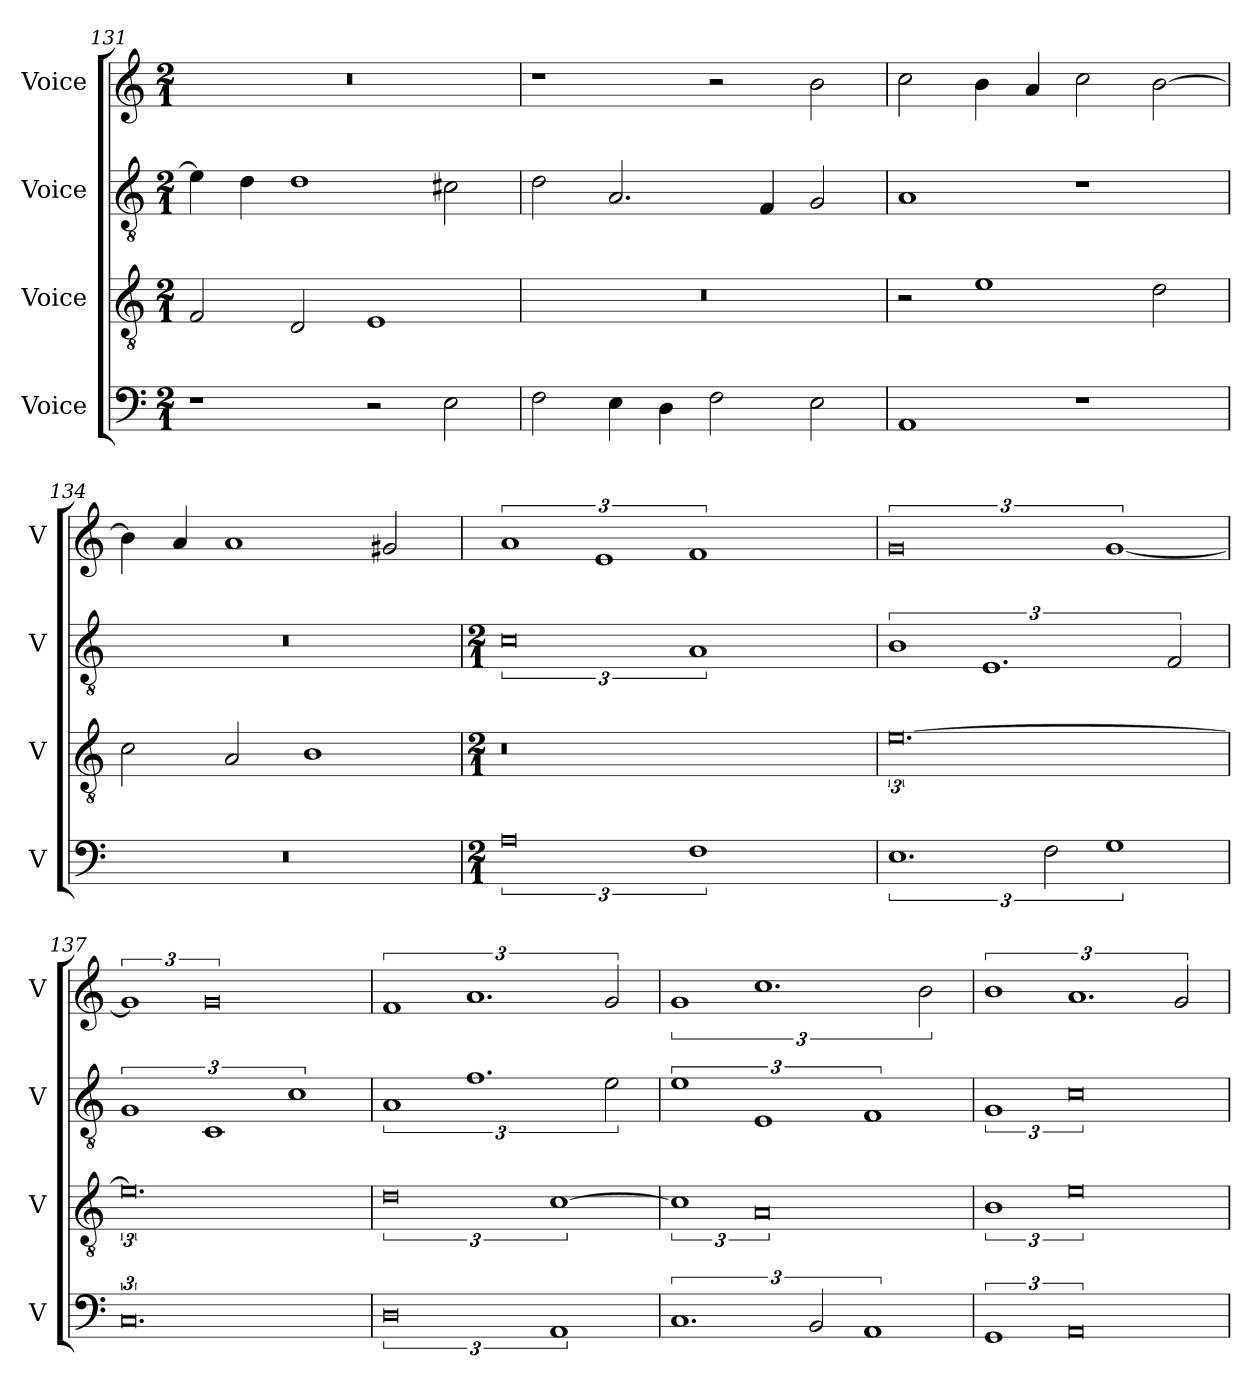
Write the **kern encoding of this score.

**kern	**kern	**kern	**kern
*part4	*part3	*part2	*part1
*staff4	*staff3	*staff2	*staff1
*I"Voice	*I"Voice	*I"Voice	*I"Voice
*I'V	*I'V	*I'V	*I'V
!!LO:LB:g=z
*clefF4	*clefGv2	*clefGv2	*clefG2
*k[]	*k[]	*k[]	*k[]
*M2/1	*M2/1	*M2/1	*M2/1
=131	=131	=131	=131
1r	2F/	4e\]	0r
.	.	4d\	.
.	2D/	1d	.
2r	1E	.	.
2E\	.	2c#X\	.
=132	=132	=132	=132
2F\	0r	2d\	1r
4E\	.	2.A/	.
4D\	.	.	.
2F\	.	.	2r
.	.	4F/	.
2E\	.	2G/	2b\
=133	=133	=133	=133
1AA	2r	1A	2cc\
.	1e	.	4b\
.	.	.	4a/
1r	.	1r	2cc\
.	2d\	.	[2b\
=134	=134	=134	=134
0r	2c\	0r	4b\]
.	.	.	4a/
.	2A/	.	1a
.	1B	.	.
.	.	.	2g#X/
=135	=135	=135	=135
*M2/1	*M2/1	*M2/1	*
3%4A	0r	3%4c	3%2a
.	.	.	3%2e
3%2F	.	3%2A	3%2f
!	!LO:N:vis=2..	!	!
3%2ryy	3%2ryy	3%2ryy	3%2ryy
=136	=136	=136	=136
3%2.E	[3%4.e	3%2B	3%4g
.	.	3%2.E	.
3F\	.	.	.
3%2G	.	.	[3%2g
.	.	3F/	.
!!LO:PB:g=z
=137	=137	=137	=137
3%4.C	3%4.e]	3%2G	3%2g]
.	.	3%2C	3%4g
.	.	3%2c	.
=138	=138	=138	=138
3%4D	3%4d	3%2A	3%2f
.	.	3%2.f	3%2.a
3%2AA	[3%2c	.	.
.	.	3e\	3g/
=139	=139	=139	=139
3%2.C	3%2c]	3%2e	3%2g
.	3%4A	3%2E	3%2.cc
3BB/	.	.	.
3%2AA	.	3%2F	.
.	.	.	3b\
=140	=140	=140	=140
3%2GG	3%2B	3%2G	3%2b
3%4AA	3%4e	3%4c	3%2.a
.	.	.	3g/
=	=	=	=
*-	*-	*-	*-
